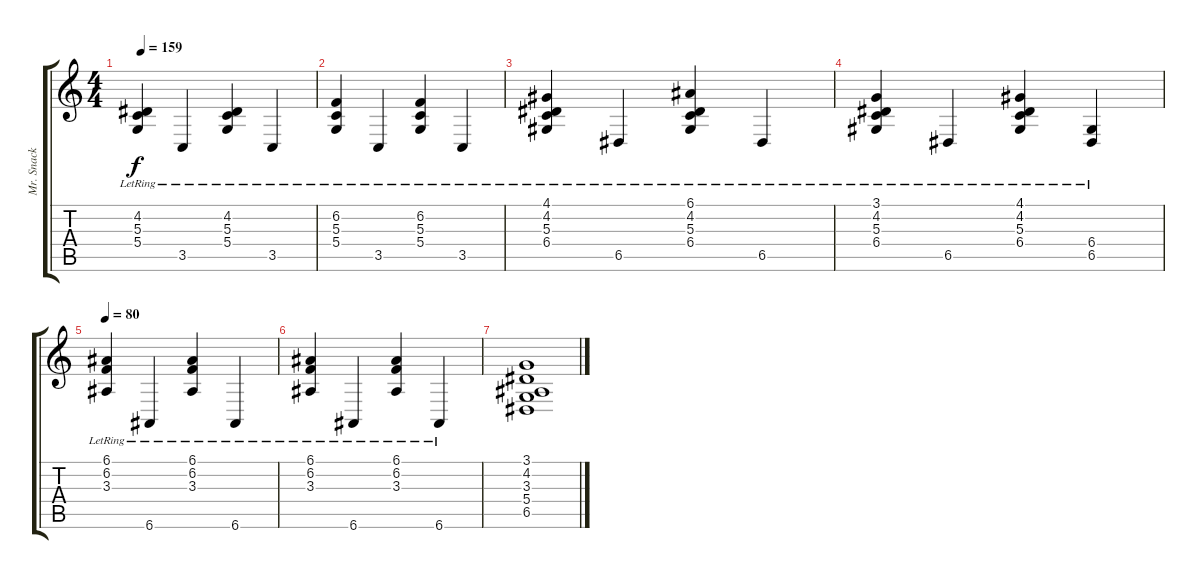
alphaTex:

\track ("Mr. Snack" "Mr. Snack") {instrument electricpiano1}
\staff {score tabs}
\tuning (E4 B3 G3 D3 A2 E2) {hide}
\ts (4 4)
\tempo 159
\clef g2
\ks c
(4.2{lr} 5.3{lr} 5.4{lr}).4{dy f} 3.5{lr}.4 (4.2{lr} 5.3{lr} 5.4{lr}).4 3.5{lr}.4 |
(6.2{lr} 5.3{lr} 5.4{lr}).4 3.5{lr}.4 (6.2{lr} 5.3{lr} 5.4{lr}).4 3.5{lr}.4 |
(4.1{lr} 4.2{lr} 5.3{lr} 6.4).4 6.5{lr}.4 (6.1{lr} 4.2{lr} 5.3{lr} 6.4).4 6.5{lr}.4 |
(3.1{lr} 4.2{lr} 5.3{lr} 6.4).4 6.5{lr}.4 (4.1{lr} 4.2{lr} 5.3{lr} 6.4).4 (6.4{lr} 6.5{lr}).4 |
\tempo 80
(6.1{lr} 6.2{lr} 3.3{lr}).4 6.6{lr}.4 (6.1{lr} 6.2{lr} 3.3{lr}).4 6.6{lr}.4 |
(6.1{lr} 6.2{lr} 3.3{lr}).4 6.6{lr}.4 (6.1{lr} 6.2{lr} 3.3{lr}).4 6.6{lr}.4 |
(3.1 4.2 3.3 5.4 6.5).1
